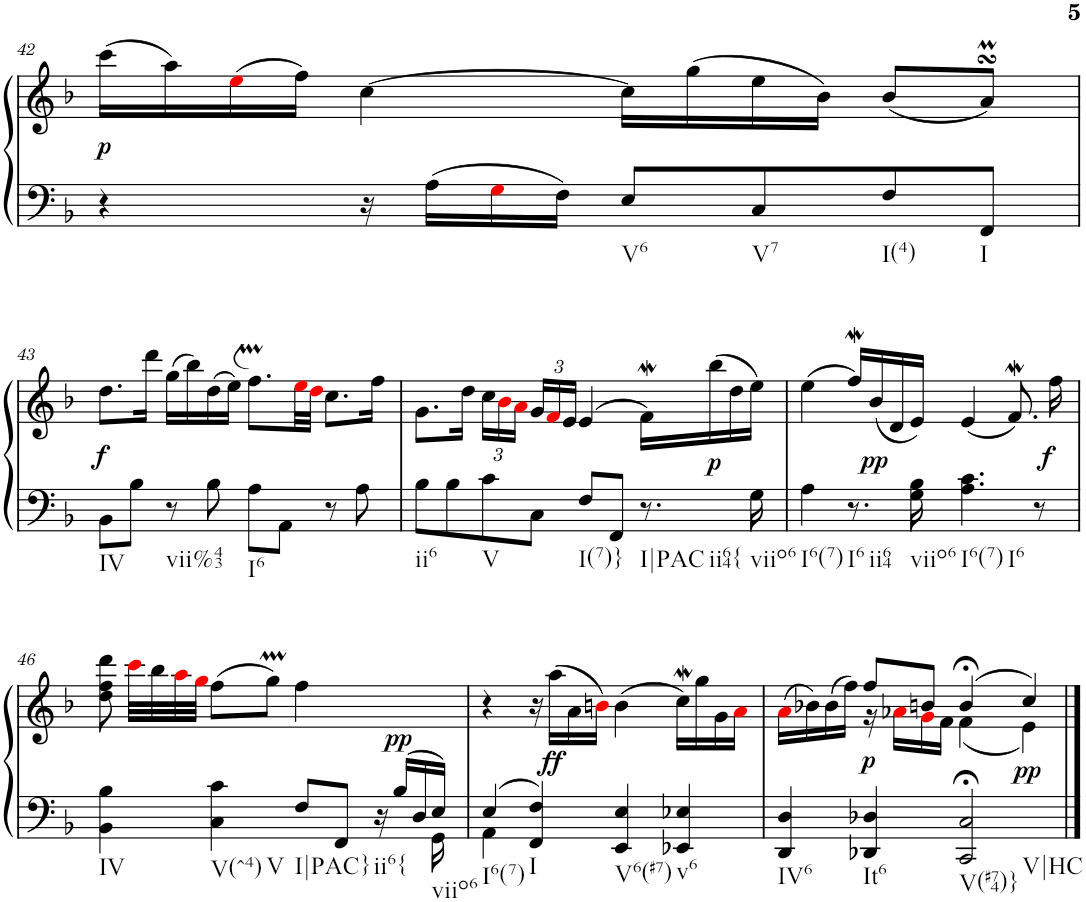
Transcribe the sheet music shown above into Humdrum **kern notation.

**kern	**kern	**dynam
*part1	*part1	*part1
*staff2	*staff1	*staff1/2
*I"Harpsichord	*	*
*I'Hch.	*	*
!!LO:PB:g=z
*clefF4	*clefG2	*
*k[b-]	*k[b-]	*
*M4/4	*M4/4	*
*met(c)	*met(c)	*
=42	=42	=42
!	!	!LO:DY:b
4r	(>16ccc\LL	p
.	16aa\)	.
.	(>16eei\	.
.	16ff\JJ)	.
16r	[4cc\	.
16A\LL	.	.
16Gi\	.	.
16F\JJ	.	.
!LO:TX:b:t=V6	!	!
8E/L	16cc\LL]	.
.	(>16gg\	.
!LO:TX:b:t=V7	!	!
8C/	16ee\	.
.	16b-\JJ)	.
!LO:TX:b:t=I(4)	!	!
8F/	(<8b-/L	.
!LO:TX:b:t=I	!	!
8FF/J	8asSsSm/J)	.
!!LO:LB:g=z
=43	=43	=43
!LO:TX:b:t=IV	!	!
!	!	!LO:DY:b
8BB-\L	8.dd\L	f
8B-\J	.	.
.	16ddd\Jk	.
!LO:TX:b:t=vii%43	!	!
8r	(>16gg\LL	.
.	16bb-\)	.
8B-\	(>16dd\	.
.	16ee\JJ)	.
!LO:TX:b:t=I6	!	!
8A\L	8.ffM\L	.
8AA\J	.	.
.	32eei\LL	.
.	32ddi\JJJ	.
8r	8.cc\L	.
8A\	.	.
.	16ff\Jk	.
=44	=44	=44
!LO:TX:b:t=ii6	!	!
8B-\L	8.g\L	.
8B-\	.	.
.	16dd\Jk	.
*	*Xbrackettup	*
!LO:TX:b:t=V	!	!
8c\	24cc\LL	.
.	24b-i\	.
.	24ai\JJ	.
8C\J	24g/LL	.
.	24fi/	.
.	24e/JJ	.
!LO:TX:b:t=I(7)}	!	!
8F/L	(>4e/	.
8FF/J	.	.
!LO:TX:b:t=I|PAC	!	!
!LO:TX:b:t=ii64{	!	!
8.r	16fw\LL)	.
!	!	!LO:DY:b
.	(>16bb-\	p
.	16dd\	.
!LO:TX:b:t=viio6	!	!
16G\	16ee\JJ)	.
=45	=45	=45
!LO:TX:b:t=I6(7)	!	!
4A\	(>4ee\	.
!LO:TX:b:t=I6	!	!
!LO:TX:b:t=ii64	!	!
8.r	16ffw/LL)	.
!	!	!LO:DY:b
.	(<16b-/	pp
.	16d/	.
!LO:TX:b:t=viio6	!	!
16G\ 16B-\	16e/JJ)	.
!LO:TX:b:t=I6(7)	!	!
!LO:TX:b:t=I6	!	!
4.A\ 4.c\	(<4e/	.
.	8.fw/)	.
8r	.	.
!	!	!LO:DY:b
.	16ff\	f
!!LO:LB:g=z
=46	=46	=46
*^	*	*
!LO:TX:b:t=IV	!	!	!
4BB-\ 4B-\	2ryy	8dd\ 8ff\ 8ddd\	.
.	.	32ccci\LLL	.
.	.	32bb-\	.
.	.	32aai\	.
.	.	32ggi\JJJ	.
!LO:TX:b:t=V(^4)	!	!	!
!LO:TX:b:t=V	!	!	!
4C\ 4c\	.	(>8ff\L	.
.	.	8ggM\J)	.
!LO:TX:b:t=I|PAC}	!	!	!
8F/L	4ryy	4ff\	.
8FF/J	.	.	.
!LO:TX:b:t=ii6{	!	!	!
16r	8.ryy	4ryy	.
!	!	!	!LO:DY:a=2
16B-/LL	.	.	pp
16D/	.	.	.
!LO:TX:b:t=viio6	!	!	!
16E/JJ	16GG\	.	.
=47	=47	=47	=47
!LO:TX:b:t=I6(7)	!	!	!
4E/	4AA\	4r	.
!LO:TX:b:t=I	!	!	!
4FF/ 4F/	4ryy	16r	.
!	!	!	!LO:DY:b
.	.	(>16aa\LL	ff
.	.	16a\	.
.	.	16bni\JJ)	.
!LO:TX:b:t=V6(#7)	!	!	!
4EE/ 4E/	2ryy	(>4b\	.
!LO:TX:b:t=v6	!	!	!
4EE-X/ 4E-X/	.	16ccW\LL)	.
.	.	16gg\	.
.	.	16g\	.
.	.	16ai\JJ	.
*v	*v	*	*
=48	=48	=48
*	*^	*
!LO:TX:b:t=IV6	!	!	!
4DD/ 4D/	(>16ai\LL	4ryy	.
.	16b-X\)	.	.
.	(>16b-\	.	.
.	16ff\JJ)	.	.
!LO:TX:b:t=It6	!	!	!
!	!	!	!LO:DY:b
4DD-X/ 4D-X/	8ff/L	16r	p
.	.	16a-Xi\LL	.
.	8bn/J	16gi\	.
.	.	16f\JJ	.
!LO:TX:b:t=V(#74)}	!	!	!
!LO:TX:b:t=V|HC	!	!	!
2CC/;< 2C/;<	(>4b;</	(<4f\	.
!	!	!	!LO:DY:b
.	4cc/)	4e\)	pp
*	*v	*v	*
==	==	==
*-	*-	*-
